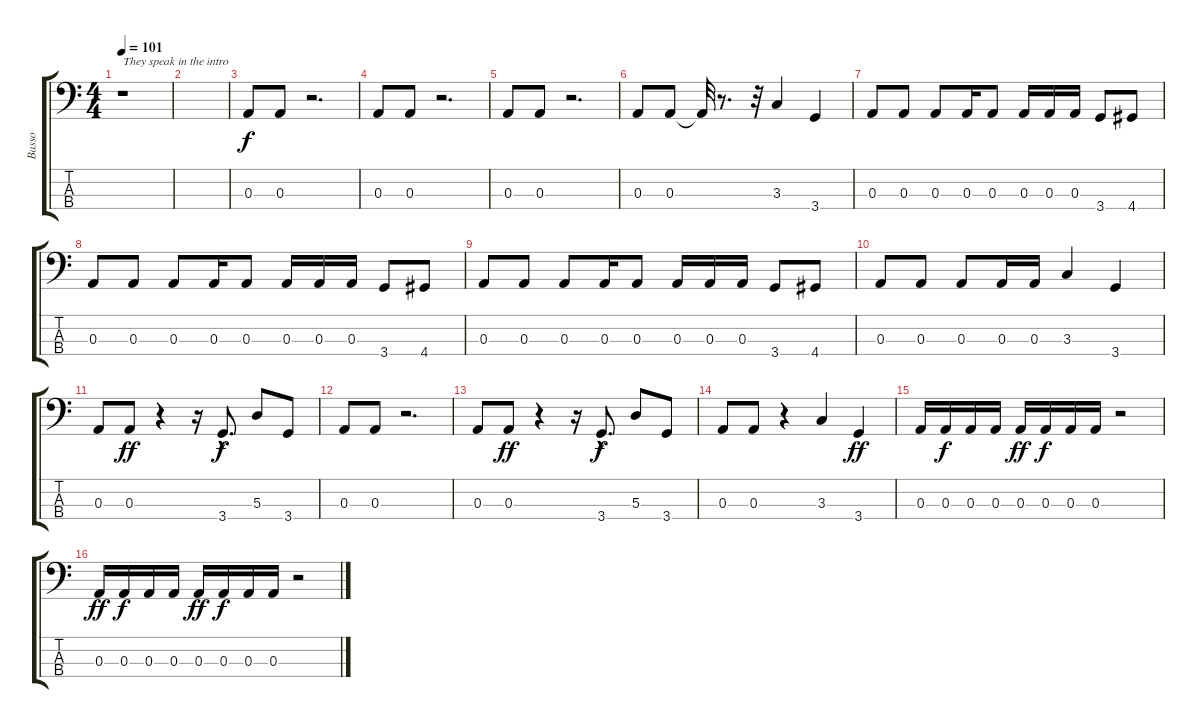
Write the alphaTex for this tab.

\track ("Basso" "Basso") {instrument electricbasspick}
\staff {score tabs}
\tuning (G2 D2 A1 E1) {hide}
\ts (4 4)
\tempo 101
\clef f4
\ks c
r.1{txt "They speak in the intro" dy f instrument electricbasspick} |
|
0.3.8 0.3.8 r.2{d} |
0.3.8 0.3.8 r.2{d} |
0.3.8 0.3.8 r.2{d} |
0.3.8 0.3.8 0.3{t}.32 r.8{d} r.32 3.3.4 3.4.4 |
0.3.8 0.3.8 0.3.8 0.3.16 0.3.8 0.3.16 0.3.16 0.3.16 3.4.8 4.4.8 |
0.3.8 0.3.8 0.3.8 0.3.16 0.3.8 0.3.16 0.3.16 0.3.16 3.4.8 4.4.8 |
0.3.8 0.3.8 0.3.8 0.3.16 0.3.8 0.3.16 0.3.16 0.3.16 3.4.8 4.4.8 |
0.3.8 0.3.8 0.3.8 0.3.16 0.3.16 3.3.4 3.4.4 |
0.3.8 0.3.8{dy ff} r.4 r.16 3.4{hac}.8{d dy f} 5.3.8 3.4.8 |
0.3.8 0.3.8 r.2{d} |
0.3.8 0.3.8{dy ff} r.4 r.16 3.4{hac}.8{d dy f} 5.3.8 3.4.8 |
0.3.8 0.3.8 r.4 3.3.4 3.4.4{dy ff} |
0.3.16 0.3.16{dy f} 0.3.16 0.3.16 0.3.16{dy ff} 0.3.16{dy f} 0.3.16 0.3.16 r.2 |
0.3.16{dy ff} 0.3.16{dy f} 0.3.16 0.3.16 0.3.16{dy ff} 0.3.16{dy f} 0.3.16 0.3.16 r.2
